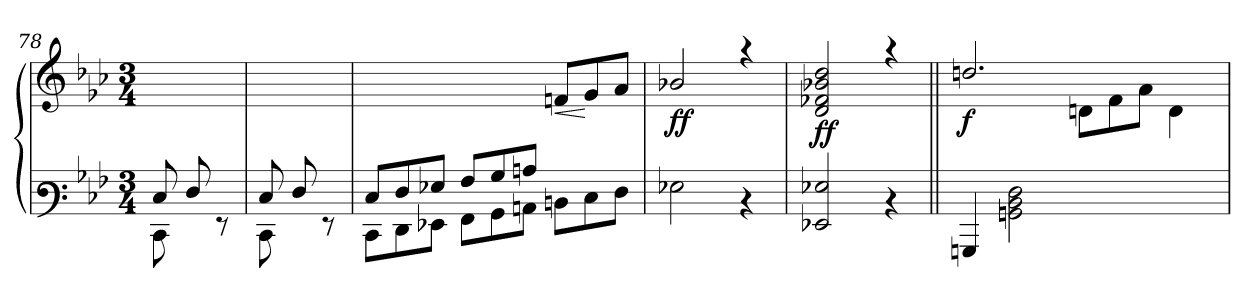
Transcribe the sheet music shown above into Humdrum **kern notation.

**kern	**kern	**dynam
*part1	*part1	*part1
*staff2	*staff1	*staff1/2
*clefF3	*clefG3	*
*k[b-e-a-]	*k[b-e-a-]	*
*M3/4	*M3/4	*
=78	=78	=78
*^	*	*
8E-/L	8EE-\	4.ryy	.
8F/	4ryy	.	.
8rGG	.	.	.
=79	=79	=79	=79
8E-/L	8EE-\	4.ryy	.
8F/	4ryy	.	.
8rGG	.	.	.
!!LO:LB:g=z
=80	=80	=80	=80
8E-/L	8EE-\L	2.ryy	.
8F/	8FF\	.	.
8G-X/J	8GG-X\J	.	.
8A-/L	8AA-\L	.	.
8B-/	8BB-\	.	.
8cn/J	8Cn\J	.	.
!	!	!	!LO:HP:b
4.ryy	8Dn\L	8dn/L	<
.	8E-\	8e-/	[
.	8F\J	8f/J	.
=81	=81	=81	=81
!	!	!	!LO:DY:b
!	!	!	!LO:DY:n=1:b
*v	*v	*	*
2G-X\	2g-X/	f f
4rD	4rff	.
=82	=82	=82
!	!	!LO:DY:b
!	!	!LO:DY:n=1:b
2GG-X/ 2G-X/	2B-/ 2d-X/ 2g-X/ 2b-/	f f
4rD	4rff	.
=83||	=83||	=83||
!	!	!LO:DY:b
4BBBn/	2.bn/	f
2BB\ 2D\ 2F\	.	.
2ryy	8B\L	.
.	8d\	.
.	8f\J	.
.	4B\	.
8ryy	.	.
=	=	=
*-	*-	*-
